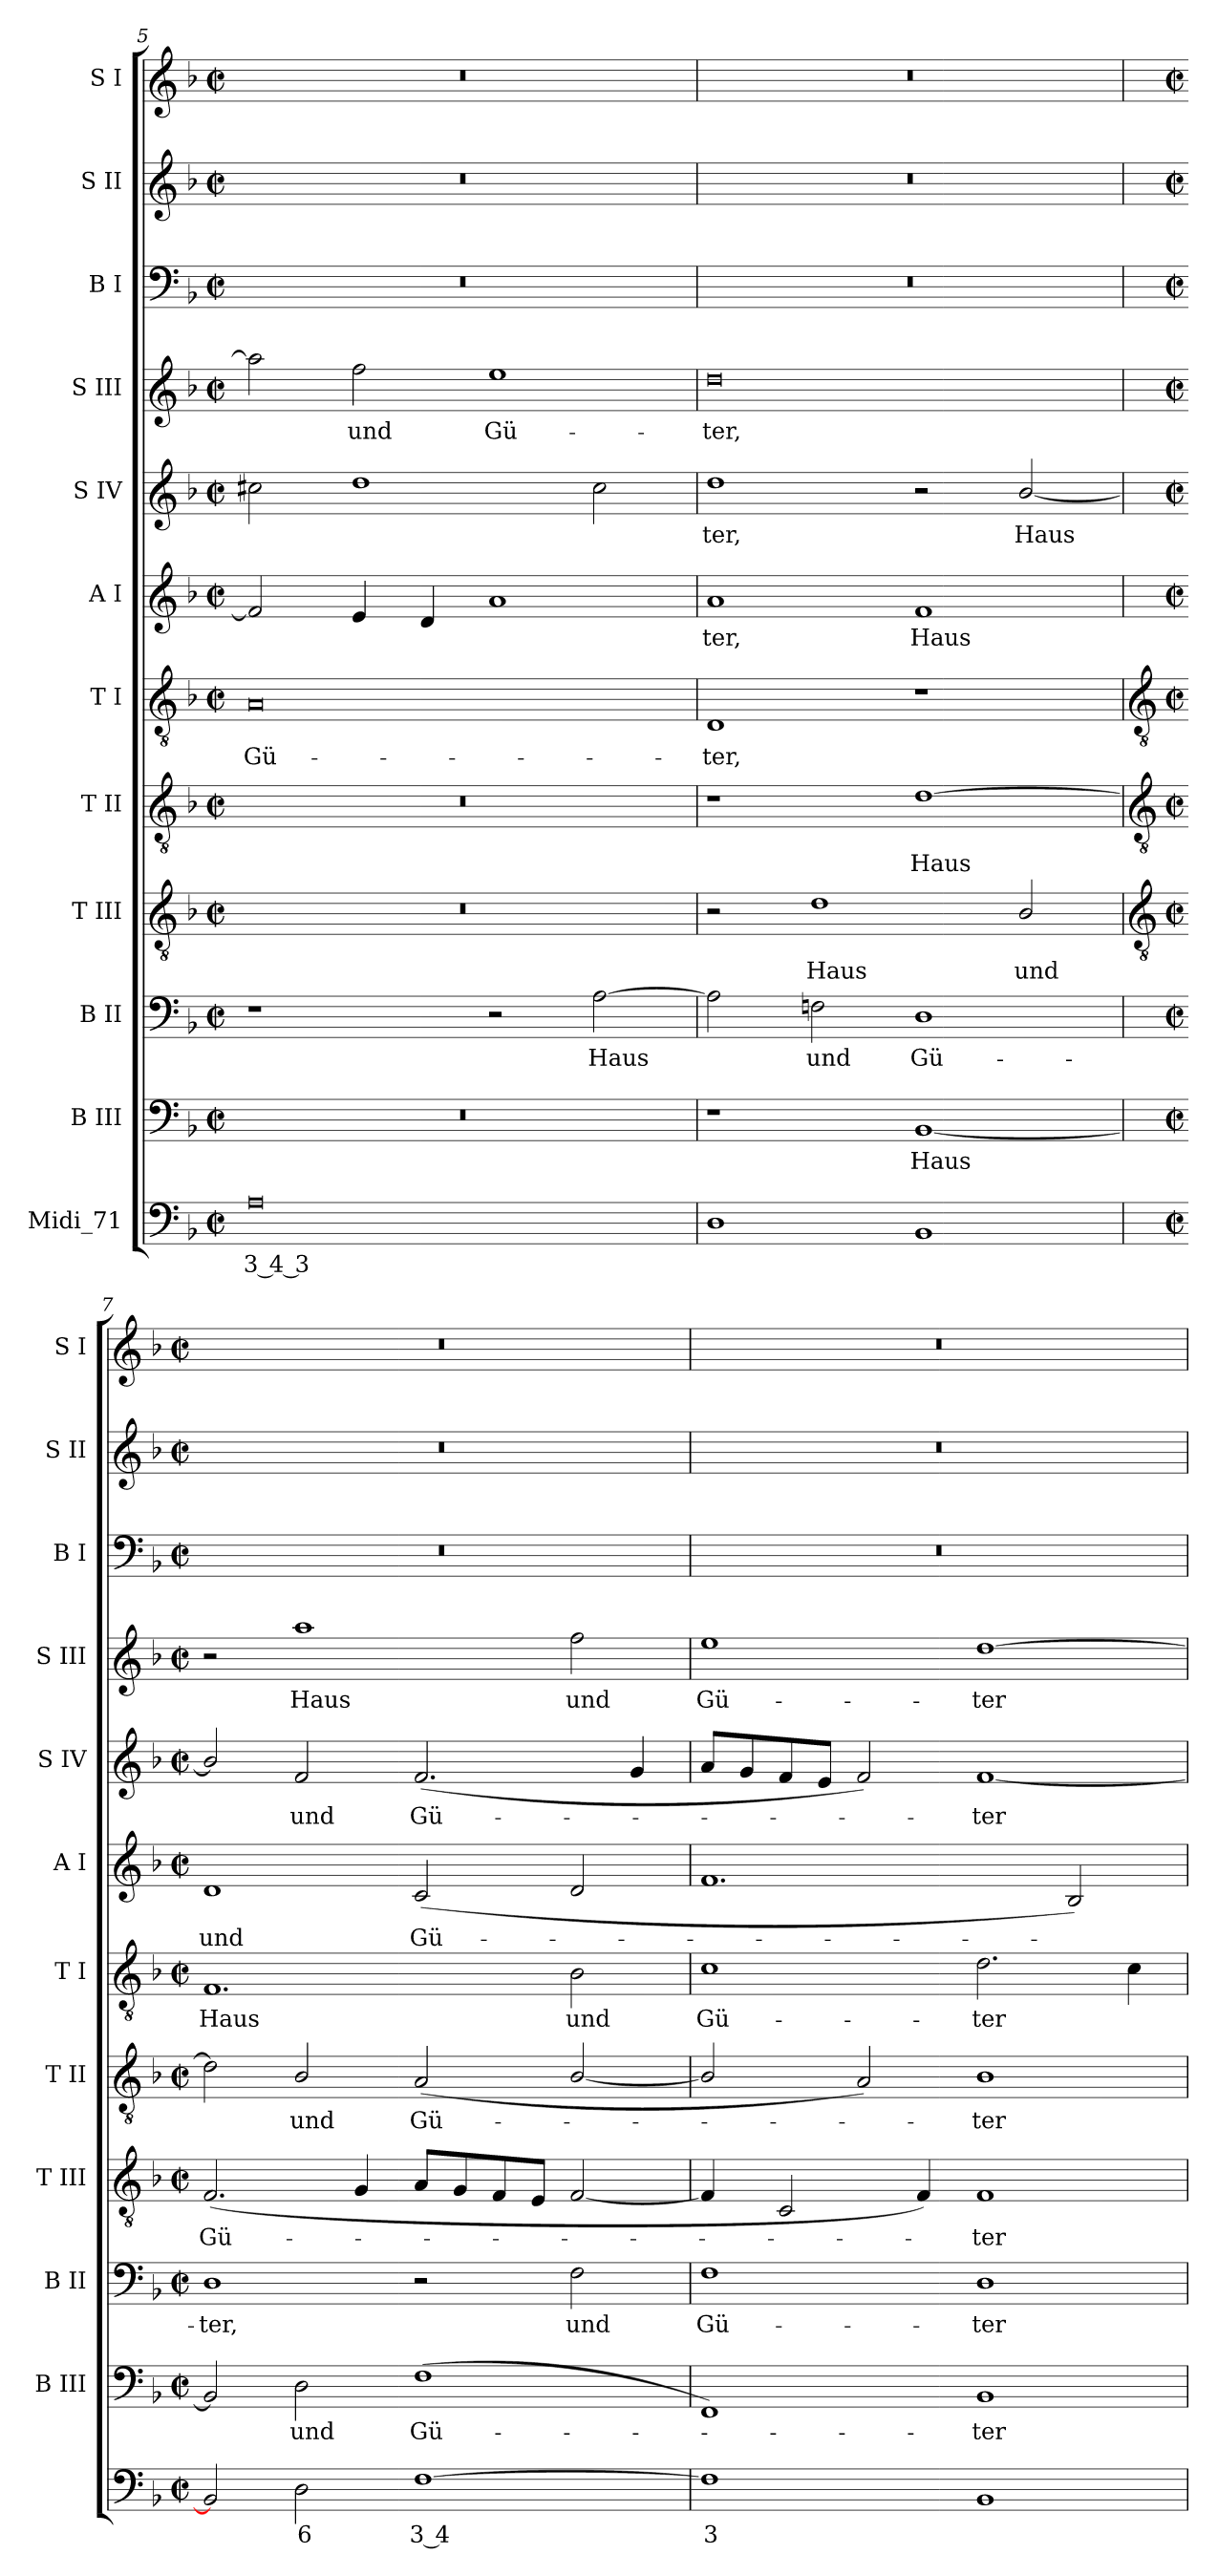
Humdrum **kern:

**kern	**text	**kern	**text	**kern	**text	**kern	**text	**kern	**text	**kern	**text	**kern	**text	**kern	**text	**kern	**text	**kern	**kern	**kern
*part12	*part12	*part11	*part11	*part10	*part10	*part9	*part9	*part8	*part8	*part7	*part7	*part6	*part6	*part5	*part5	*part4	*part4	*part3	*part2	*part1
*staff12	*staff12	*staff11	*staff11	*staff10	*staff10	*staff9	*staff9	*staff8	*staff8	*staff7	*staff7	*staff6	*staff6	*staff5	*staff5	*staff4	*staff4	*staff3	*staff2	*staff1
*I"Midi_71	*	*I"B III	*	*I"B II	*	*I"T III	*	*I"T II	*	*I"T I	*	*I"A I	*	*I"S IV	*	*I"S III	*	*I"B I	*I"S II	*I"S I
*	*	*I'B III	*	*I'B II	*	*I'T III	*	*I'T II	*	*I'T I	*	*I'A I	*	*I'S IV	*	*I'S III	*	*I'B I	*I'S II	*I'S I
*clefF4	*	*clefF4	*	*clefF4	*	*clefGv2	*	*clefGv2	*	*clefGv2	*	*clefG2	*	*clefG2	*	*clefG2	*	*clefF4	*clefG2	*clefG2
*k[b-]	*	*k[b-]	*	*k[b-]	*	*k[b-]	*	*k[b-]	*	*k[b-]	*	*k[b-]	*	*k[b-]	*	*k[b-]	*	*k[b-]	*k[b-]	*k[b-]
*F:	*	*F:	*	*F:	*	*F:	*	*F:	*	*F:	*	*F:	*	*F:	*	*F:	*	*F:	*F:	*F:
*M4/2	*	*M4/2	*	*M4/2	*	*M4/2	*	*M4/2	*	*M4/2	*	*M4/2	*	*M4/2	*	*M4/2	*	*M4/2	*M4/2	*M4/2
*met(c|)	*	*met(c|)	*	*met(c|)	*	*met(c|)	*	*met(c|)	*	*met(c|)	*	*met(c|)	*	*met(c|)	*	*met(c|)	*	*met(c|)	*met(c|)	*met(c|)
=5	=5	=5	=5	=5	=5	=5	=5	=5	=5	=5	=5	=5	=5	=5	=5	=5	=5	=5	=5	=5
!	!LO:LY:b	!	!	!	!	!	!	!	!	!	!LO:LY:b	!	!	!	!	!	!	!	!	!
0A	3 4 3	0r	.	1r	.	0r	.	0r	.	0A	Gü-	2f]	.	2cc#X	.	2aa]	.	0r	0r	0r
!	!	!	!	!	!	!	!	!	!	!	!	!	!	!	!	!	!LO:LY:b	!	!	!
.	.	.	.	.	.	.	.	.	.	.	.	4e	.	1dd	.	2ff	und	.	.	.
.	.	.	.	.	.	.	.	.	.	.	.	4d	.	.	.	.	.	.	.	.
!	!	!	!	!	!	!	!	!	!	!	!	!	!	!	!	!	!LO:LY:b	!	!	!
.	.	.	.	2r	.	.	.	.	.	.	.	1a	.	.	.	1ee	Gü-	.	.	.
!	!	!	!	!	!LO:LY:b	!	!	!	!	!	!	!	!	!	!	!	!	!	!	!
.	.	.	.	[2A	Haus	.	.	.	.	.	.	.	.	2cc#	.	.	.	.	.	.
=6	=6	=6	=6	=6	=6	=6	=6	=6	=6	=6	=6	=6	=6	=6	=6	=6	=6	=6	=6	=6
!	!	!	!	!	!	!	!	!	!	!	!LO:LY:b	!	!LO:LY:b	!	!LO:LY:b	!	!LO:LY:b	!	!	!
1D	.	1r	.	2A]	.	2r	.	1r	.	1D	-ter,	1a	ter,	1dd	ter,	0dd	-ter,	0r	0r	0r
!	!	!	!	!	!LO:LY:b	!	!LO:LY:b	!	!	!	!	!	!	!	!	!	!	!	!	!
.	.	.	.	2Fn	und	1d	Haus	.	.	.	.	.	.	.	.	.	.	.	.	.
!	!	!	!LO:LY:b	!	!LO:LY:b	!	!	!	!LO:LY:b	!	!	!	!LO:LY:b	!	!	!	!	!	!	!
1BB-	.	[1BB-	Haus	1D	Gü-	.	.	[1d	Haus	1r	.	1f	Haus	2r	.	.	.	.	.	.
!	!	!	!	!	!	!	!LO:LY:b	!	!	!	!	!	!	!	!LO:LY:b	!	!	!	!	!
.	.	.	.	.	.	2B-/	und	.	.	.	.	.	.	[2b-/	Haus	.	.	.	.	.
!!LO:LB:g=z
=7	=7	=7	=7	=7	=7	=7	=7	=7	=7	=7	=7	=7	=7	=7	=7	=7	=7	=7	=7	=7
*	*	*	*	*	*	*clefGv2	*	*clefGv2	*	*clefGv2	*	*	*	*	*	*	*	*	*	*
*M4/2	*	*M4/2	*	*M4/2	*	*M4/2	*	*M4/2	*	*M4/2	*	*M4/2	*	*M4/2	*	*M4/2	*	*M4/2	*M4/2	*M4/2
*met(c|)	*	*met(c|)	*	*met(c|)	*	*met(c|)	*	*met(c|)	*	*met(c|)	*	*met(c|)	*	*met(c|)	*	*met(c|)	*	*met(c|)	*met(c|)	*met(c|)
!	!	!	!	!	!LO:LY:b	!	!LO:LY:b	!	!	!	!LO:LY:b	!	!LO:LY:b	!	!	!	!	!	!	!
2BB-]	.	2BB-]	.	1D	-ter,	(<2.F	Gü-	2d]	.	1.F	Haus	1d	und	2b-/]	.	2r	.	0r	0r	0r
!	!LO:LY:b	!	!LO:LY:b	!	!	!	!	!	!LO:LY:b	!	!	!	!	!	!LO:LY:b	!	!LO:LY:b	!	!	!
2D	6	2D	und	.	.	.	.	2B-/	und	.	.	.	.	2f	und	1aa	Haus	.	.	.
.	.	.	.	.	.	4G	.	.	.	.	.	.	.	.	.	.	.	.	.	.
!	!LO:LY:b	!	!LO:LY:b	!	!	!	!	!	!LO:LY:b	!	!	!	!LO:LY:b	!	!LO:LY:b	!	!	!	!	!
[1F	3 4	(<1F	Gü-	2r	.	8AL	.	(<2A	Gü-	.	.	(<2c	Gü-	(<2.f	Gü-	.	.	.	.	.
.	.	.	.	.	.	8G	.	.	.	.	.	.	.	.	.	.	.	.	.	.
.	.	.	.	.	.	8F	.	.	.	.	.	.	.	.	.	.	.	.	.	.
.	.	.	.	.	.	8EJ	.	.	.	.	.	.	.	.	.	.	.	.	.	.
!	!	!	!	!	!LO:LY:b	!	!	!	!	!	!LO:LY:b	!	!	!	!	!	!LO:LY:b	!	!	!
.	.	.	.	2F	und	[2F	.	[2B-/	.	2B-	und	2d	.	.	.	2ff	und	.	.	.
.	.	.	.	.	.	.	.	.	.	.	.	.	.	4g	.	.	.	.	.	.
=8	=8	=8	=8	=8	=8	=8	=8	=8	=8	=8	=8	=8	=8	=8	=8	=8	=8	=8	=8	=8
!	!LO:LY:b	!	!	!	!LO:LY:b	!	!	!	!	!	!LO:LY:b	!	!	!	!	!	!LO:LY:b	!	!	!
1F]	3	1FF)	.	1F	Gü-	4F]	.	2B-/]	.	1c	Gü-	1.f	.	8aL	.	1ee	Gü-	0r	0r	0r
.	.	.	.	.	.	.	.	.	.	.	.	.	.	8g	.	.	.	.	.	.
.	.	.	.	.	.	2C	.	.	.	.	.	.	.	8f	.	.	.	.	.	.
.	.	.	.	.	.	.	.	.	.	.	.	.	.	8eJ	.	.	.	.	.	.
.	.	.	.	.	.	.	.	2A)	.	.	.	.	.	2f)	.	.	.	.	.	.
.	.	.	.	.	.	4F)	.	.	.	.	.	.	.	.	.	.	.	.	.	.
!	!	!	!LO:LY:b	!	!LO:LY:b	!	!LO:LY:b	!	!LO:LY:b	!	!LO:LY:b	!	!	!	!LO:LY:b	!	!LO:LY:b	!	!	!
1BB-	.	1BB-	ter	1D	-ter	1F	ter	1B-	ter	2.d	-ter	.	.	[1f	ter	[1dd	-ter	.	.	.
.	.	.	.	.	.	.	.	.	.	.	.	2B-)	.	.	.	.	.	.	.	.
.	.	.	.	.	.	.	.	.	.	4c	.	.	.	.	.	.	.	.	.	.
=	=	=	=	=	=	=	=	=	=	=	=	=	=	=	=	=	=	=	=	=
*-	*-	*-	*-	*-	*-	*-	*-	*-	*-	*-	*-	*-	*-	*-	*-	*-	*-	*-	*-	*-
